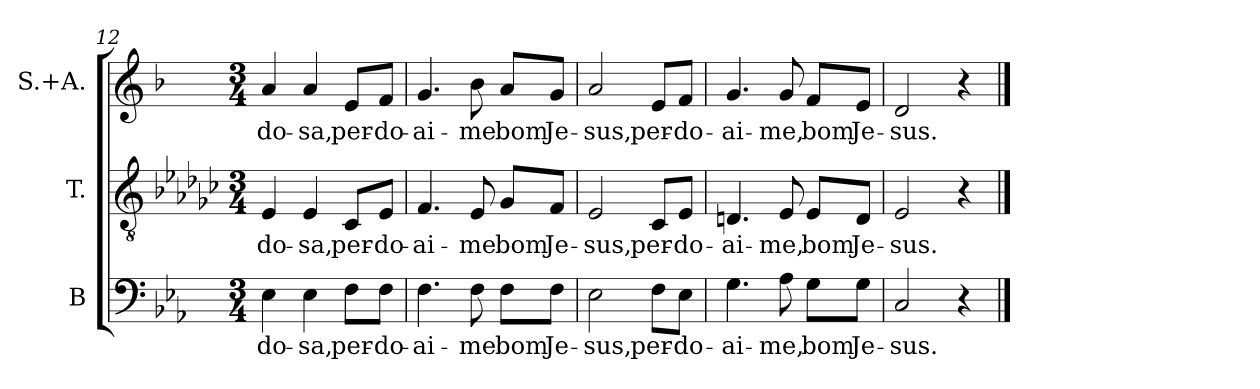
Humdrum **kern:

**kern	**text	**kern	**text	**kern	**text
*part3	*part3	*part2	*part2	*part1	*part1
*staff3	*staff3	*staff2	*staff2	*staff1	*staff1
*I"B	*	*I"T.	*	*I"S.+A.	*
*clefF4	*	*clefGv2	*	*clefG2	*
*	*	*ITrd2c3	*	*ITrd1c2	*
*k[b-e-a-]	*	*k[b-e-a-]	*	*k[b-e-a-]	*
*c:	*	*c:	*	*c:	*
*M3/4	*	*M3/4	*	*M3/4	*
=12	=12	=12	=12	=12	=12
!	!LO:LY:b:color=#000000	!	!	!	!
!	!	!	!LO:LY:b:color=#000000	!	!
!	!	!	!	!	!LO:LY:b:color=#000000
4E-i\	-do-	4Ci/	-do-	4gi/	-do-
!	!LO:LY:b:color=#000000	!	!	!	!
!	!	!	!LO:LY:b:color=#000000	!	!
!	!	!	!	!	!LO:LY:b:color=#000000
4E-i\	-sa,	4Ci/	-sa,	4gi/	-sa,
!	!LO:LY:b:color=#000000	!	!	!	!
!	!	!	!LO:LY:b:color=#000000	!	!
!	!	!	!	!	!LO:LY:b:color=#000000
8Fi\L	per-	8AA-i/L	per-	8di/L	per-
!	!LO:LY:b:color=#000000	!	!	!	!
!	!	!	!LO:LY:b:color=#000000	!	!
!	!	!	!	!	!LO:LY:b:color=#000000
8Fi\J	-do-	8Ci/J	-do-	8e-i/J	-do-
=13	=13	=13	=13	=13	=13
!	!LO:LY:b:color=#000000	!	!	!	!
!	!	!	!LO:LY:b:color=#000000	!	!
!	!	!	!	!	!LO:LY:b:color=#000000
4.Fi\	-ai-	4.Di/	-ai-	4.fi/	-ai-
!	!LO:LY:b:color=#000000	!	!	!	!
!	!	!	!LO:LY:b:color=#000000	!	!
!	!	!	!	!	!LO:LY:b:color=#000000
8Fi\	-me	8Ci/	-me	8a-i\	-me
!	!LO:LY:b:color=#000000	!	!	!	!
!	!	!	!LO:LY:b:color=#000000	!	!
!	!	!	!	!	!LO:LY:b:color=#000000
8Fi\L	bom	8E-i/L	bom	8gi/L	bom
!	!LO:LY:b:color=#000000	!	!	!	!
!	!	!	!LO:LY:b:color=#000000	!	!
!	!	!	!	!	!LO:LY:b:color=#000000
8Fi\J	Je-	8Di/J	Je-	8fi/J	Je-
=14	=14	=14	=14	=14	=14
!	!LO:LY:b:color=#000000	!	!	!	!
!	!	!	!LO:LY:b:color=#000000	!	!
!	!	!	!	!	!LO:LY:b:color=#000000
2E-i\	-sus,	2Ci/	-sus,	2gi/	-sus,
!	!LO:LY:b:color=#000000	!	!	!	!
!	!	!	!LO:LY:b:color=#000000	!	!
!	!	!	!	!	!LO:LY:b:color=#000000
8Fi\L	per-	8AA-i/L	per-	8di/L	per-
!	!LO:LY:b:color=#000000	!	!	!	!
!	!	!	!LO:LY:b:color=#000000	!	!
!	!	!	!	!	!LO:LY:b:color=#000000
8E-i\J	-do-	8Ci/J	-do-	8e-i/J	-do-
=15	=15	=15	=15	=15	=15
!	!LO:LY:b:color=#000000	!	!	!	!
!	!	!	!LO:LY:b:color=#000000	!	!
!	!	!	!	!	!LO:LY:b:color=#000000
4.Gi\	-ai-	4.BBni/	-ai-	4.fi/	-ai-
!	!LO:LY:b:color=#000000	!	!	!	!
!	!	!	!LO:LY:b:color=#000000	!	!
!	!	!	!	!	!LO:LY:b:color=#000000
8A-i\	-me,	8Ci/	-me,	8fi/	-me,
!	!LO:LY:b:color=#000000	!	!	!	!
!	!	!	!LO:LY:b:color=#000000	!	!
!	!	!	!	!	!LO:LY:b:color=#000000
8Gi\L	bom	8Ci/L	bom	8e-i/L	bom
!	!LO:LY:b:color=#000000	!	!	!	!
!	!	!	!LO:LY:b:color=#000000	!	!
!	!	!	!	!	!LO:LY:b:color=#000000
8Gi\J	Je-	8BBi/J	Je-	8di/J	Je-
=16	=16	=16	=16	=16	=16
!	!LO:LY:b:color=#000000	!	!	!	!
!	!	!	!LO:LY:b:color=#000000	!	!
!	!	!	!	!	!LO:LY:b:color=#000000
2Ci/	-sus.	2Ci/	-sus.	2ci/	-sus.
4r	.	4r	.	4r	.
==	==	==	==	==	==
*-	*-	*-	*-	*-	*-
